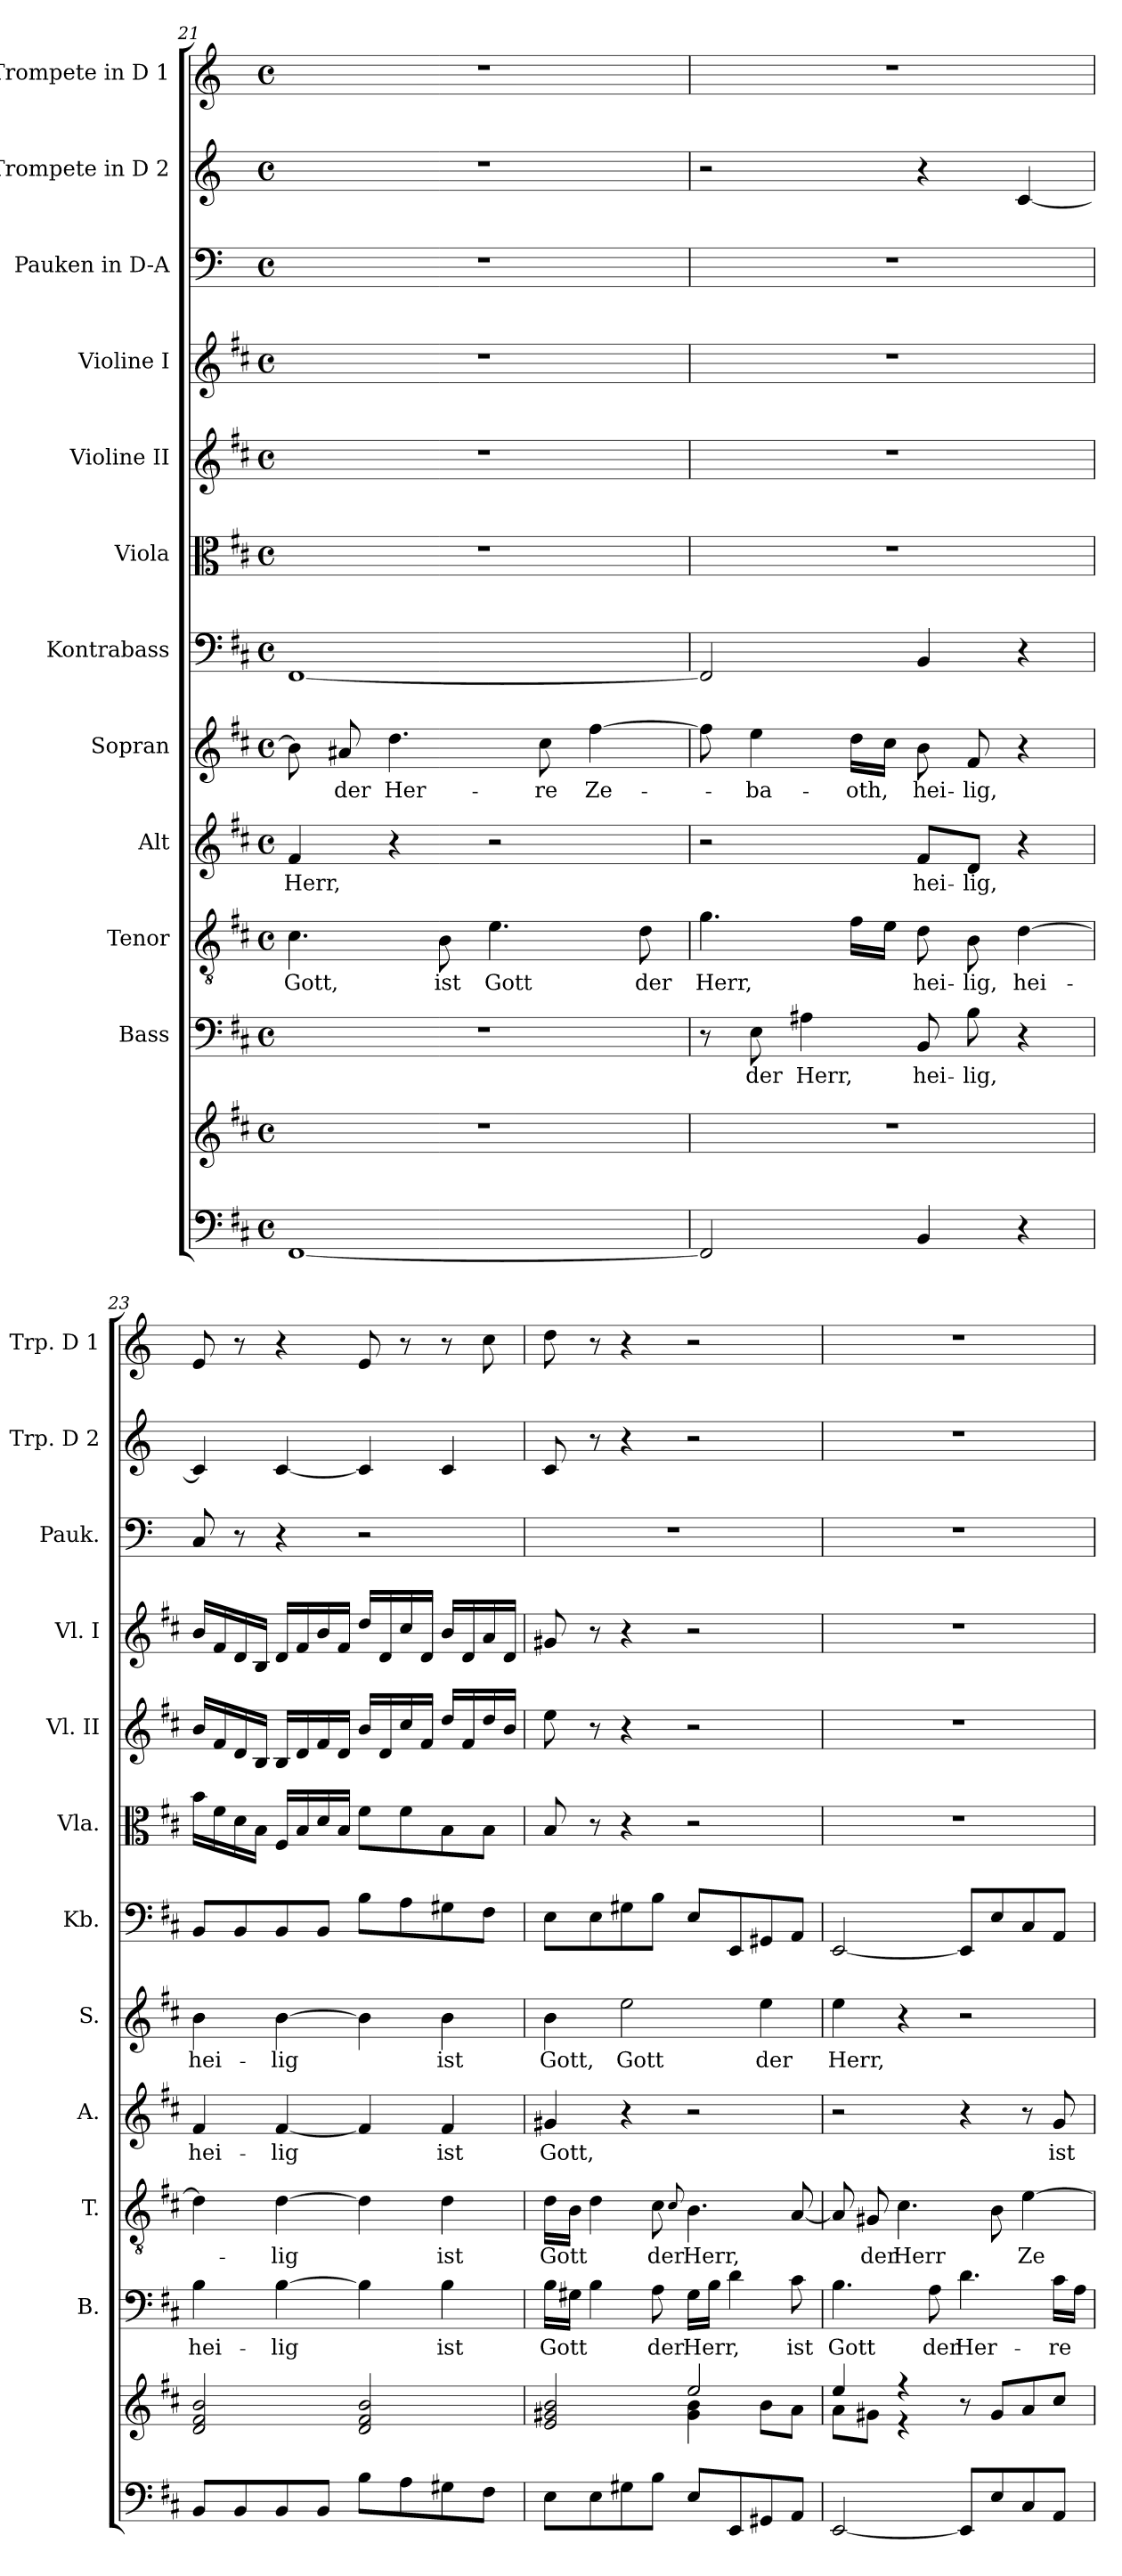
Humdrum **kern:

**kern	**kern	**kern	**text	**kern	**text	**kern	**text	**kern	**text	**kern	**kern	**kern	**kern	**kern	**kern	**kern
*part12	*part12	*part11	*part11	*part10	*part10	*part9	*part9	*part8	*part8	*part7	*part6	*part5	*part4	*part3	*part2	*part1
*staff13	*staff12	*staff11	*staff11	*staff10	*staff10	*staff9	*staff9	*staff8	*staff8	*staff7	*staff6	*staff5	*staff4	*staff3	*staff2	*staff1
*	*	*I"Bass	*	*I"Tenor	*	*I"Alt	*	*I"Sopran	*	*I"Kontrabass	*I"Viola	*I"Violine II	*I"Violine I	*I"Pauken in D-A	*I"Trompete in D 2	*I"Trompete in D 1
*	*	*I'B.	*	*I'T.	*	*I'A.	*	*I'S.	*	*I'Kb.	*I'Vla.	*I'Vl. II	*I'Vl. I	*I'Pauk.	*I'Trp. D 2	*I'Trp. D 1
*clefF4	*clefG2	*clefF4	*	*clefGv2	*	*clefG2	*	*clefG2	*	*clefF4	*clefC3	*clefG2	*clefG2	*clefF4	*clefG2	*clefG2
*	*	*	*	*	*	*	*	*	*	*ITrd7c12	*	*	*	*ITrd-1c-2	*ITrd-1c-2	*ITrd-1c-2
*k[f#c#]	*k[f#c#]	*k[f#c#]	*	*k[f#c#]	*	*k[f#c#]	*	*k[f#c#]	*	*k[f#c#]	*k[f#c#]	*k[f#c#]	*k[f#c#]	*k[f#c#]	*k[f#c#]	*k[f#c#]
*D:	*D:	*D:	*	*D:	*	*D:	*	*D:	*	*D:	*D:	*D:	*D:	*D:	*D:	*D:
*M4/4	*M4/4	*M4/4	*	*M4/4	*	*M4/4	*	*M4/4	*	*M4/4	*M4/4	*M4/4	*M4/4	*M4/4	*M4/4	*M4/4
*met(c)	*met(c)	*met(c)	*	*met(c)	*	*met(c)	*	*met(c)	*	*met(c)	*met(c)	*met(c)	*met(c)	*met(c)	*met(c)	*met(c)
=21	=21	=21	=21	=21	=21	=21	=21	=21	=21	=21	=21	=21	=21	=21	=21	=21
!	!	!	!	!	!LO:LY:b	!	!LO:LY:b	!	!	!	!	!	!	!	!	!
[1FF#	1r	1r	.	4.c#\	Gott,	4f#/	Herr,	8b\]	.	[1FFF#	1r	1r	1r	1r	1r	1r
!	!	!	!	!	!	!	!	!	!LO:LY:b	!	!	!	!	!	!	!
.	.	.	.	.	.	.	.	8a#X/	der	.	.	.	.	.	.	.
!	!	!	!	!	!	!	!	!	!LO:LY:b	!	!	!	!	!	!	!
.	.	.	.	.	.	4r	.	4.dd\	Her-	.	.	.	.	.	.	.
!	!	!	!	!	!LO:LY:b	!	!	!	!	!	!	!	!	!	!	!
.	.	.	.	8B\	ist	.	.	.	.	.	.	.	.	.	.	.
!	!	!	!	!	!LO:LY:b	!	!	!	!	!	!	!	!	!	!	!
.	.	.	.	4.e\	Gott	2r	.	.	.	.	.	.	.	.	.	.
!	!	!	!	!	!	!	!	!	!LO:LY:b	!	!	!	!	!	!	!
.	.	.	.	.	.	.	.	8cc#\	-re	.	.	.	.	.	.	.
!	!	!	!	!	!	!	!	!	!LO:LY:b	!	!	!	!	!	!	!
.	.	.	.	.	.	.	.	[4ff#\	Ze-	.	.	.	.	.	.	.
!	!	!	!	!	!LO:LY:b	!	!	!	!	!	!	!	!	!	!	!
.	.	.	.	8d\	der	.	.	.	.	.	.	.	.	.	.	.
!!LO:PB:g=z
=22	=22	=22	=22	=22	=22	=22	=22	=22	=22	=22	=22	=22	=22	=22	=22	=22
!	!	!	!	!	!LO:LY:b	!	!	!	!	!	!	!	!	!	!	!
2FF#/]	1r	8r	.	4.g\	Herr,	2r	.	8ff#\]	.	2FFF#/]	1r	1r	1r	1r	2r	1r
!	!	!	!LO:LY:b	!	!	!	!	!	!LO:LY:b	!	!	!	!	!	!	!
.	.	8E\	der	.	.	.	.	4ee\	-ba-	.	.	.	.	.	.	.
!	!	!	!LO:LY:b	!	!	!	!	!	!	!	!	!	!	!	!	!
.	.	4A#X\	Herr,	.	.	.	.	.	.	.	.	.	.	.	.	.
!	!	!	!	!	!	!	!	!	!LO:LY:b	!	!	!	!	!	!	!
.	.	.	.	16f#\LL	.	.	.	16dd\LL	-oth,	.	.	.	.	.	.	.
.	.	.	.	16e\JJ	.	.	.	16cc#\JJ	.	.	.	.	.	.	.	.
!	!	!	!LO:LY:b	!	!LO:LY:b	!	!LO:LY:b	!	!LO:LY:b	!	!	!	!	!	!	!
4BB/	.	8BB/	hei-	8d\	hei-	8f#/L	hei-	8b\	hei-	4BBB/	.	.	.	.	4r	.
!	!	!	!LO:LY:b	!	!LO:LY:b	!	!LO:LY:b	!	!LO:LY:b	!	!	!	!	!	!	!
.	.	8B\	-lig,	8B\	-lig,	8d/J	-lig,	8f#/	-lig,	.	.	.	.	.	.	.
!	!	!	!	!	!LO:LY:b	!	!	!	!	!	!	!	!	!	!	!
4r	.	4r	.	[4d\	hei-	4r	.	4r	.	4r	.	.	.	.	[4d/	.
=23	=23	=23	=23	=23	=23	=23	=23	=23	=23	=23	=23	=23	=23	=23	=23	=23
!	!	!	!LO:LY:b	!	!	!	!LO:LY:b	!	!LO:LY:b	!	!	!	!	!	!	!
8BB/L	2d/ 2f#/ 2b/	4B\	hei-	4d\]	.	4f#/	hei-	4b\	hei-	8BBB/L	16b\LL	16b/LL	16b/LL	8D/	4d/]	8f#/
.	.	.	.	.	.	.	.	.	.	.	16f#\	16f#/	16f#/	.	.	.
8BB/	.	.	.	.	.	.	.	.	.	8BBB/	16d\	16d/	16d/	8r	.	8r
.	.	.	.	.	.	.	.	.	.	.	16B\JJ	16B/JJ	16B/JJ	.	.	.
!	!	!	!LO:LY:b	!	!LO:LY:b	!	!LO:LY:b	!	!LO:LY:b	!	!	!	!	!	!	!
8BB/	.	[4B\	-lig	[4d\	-lig	[4f#/	-lig	[4b\	-lig	8BBB/	16F#/LL	16B/LL	16d/LL	4r	[4d/	4r
.	.	.	.	.	.	.	.	.	.	.	16B/	16d/	16f#/	.	.	.
8BB/J	.	.	.	.	.	.	.	.	.	8BBB/J	16d/	16f#/	16b/	.	.	.
.	.	.	.	.	.	.	.	.	.	.	16B/JJ	16d/JJ	16f#/JJ	.	.	.
8B\L	2d/ 2f#/ 2b/	4B\]	.	4d\]	.	4f#/]	.	4b\]	.	8BB\L	8f#\L	16b/LL	16dd/LL	2r	4d/]	8f#/
.	.	.	.	.	.	.	.	.	.	.	.	16d/	16d/	.	.	.
8A\	.	.	.	.	.	.	.	.	.	8AA\	8f#\	16cc#/	16cc#/	.	.	8r
.	.	.	.	.	.	.	.	.	.	.	.	16f#/JJ	16d/JJ	.	.	.
!	!	!	!LO:LY:b	!	!LO:LY:b	!	!LO:LY:b	!	!LO:LY:b	!	!	!	!	!	!	!
8G#X\	.	4B\	ist	4d\	ist	4f#/	ist	4b\	ist	8GG#X\	8B\	16dd/LL	16b/LL	.	4d/	8r
.	.	.	.	.	.	.	.	.	.	.	.	16f#/	16d/	.	.	.
8F#\J	.	.	.	.	.	.	.	.	.	8FF#\J	8B\J	16dd/	16a/	.	.	8dd\
.	.	.	.	.	.	.	.	.	.	.	.	16b/JJ	16d/JJ	.	.	.
=24	=24	=24	=24	=24	=24	=24	=24	=24	=24	=24	=24	=24	=24	=24	=24	=24
*	*^	*	*	*	*	*	*	*	*	*	*	*	*	*	*	*
!	!	!	!	!LO:LY:b	!	!LO:LY:b	!	!LO:LY:b	!	!LO:LY:b	!	!	!	!	!	!	!
8E\L	2e/ 2g#X/ 2b/	2ryy	16B\LL	Gott	16d\LL	Gott	4g#X/	Gott,	4b\	Gott,	8EE\L	8B/	8ee\	8g#X/	1r	8d/	8ee\
.	.	.	16G#X\JJ	.	16B\JJ	.	.	.	.	.	.	.	.	.	.	.	.
8E\	.	.	4B\	.	4d\	.	.	.	.	.	8EE\	8r	8r	8r	.	8r	8r
!	!	!	!	!	!	!	!	!	!	!LO:LY:b	!	!	!	!	!	!	!
8G#X\	.	.	.	.	.	.	4r	.	2ee\	Gott	8GG#X\	4r	4r	4r	.	4r	4r
!	!	!	!	!LO:LY:b	!	!LO:LY:b	!	!	!	!	!	!	!	!	!	!	!
8B\J	.	.	8A\	der	8c#\	der	.	.	.	.	8BB\J	.	.	.	.	.	.
.	.	.	.	.	8qqc#/	.	.	.	.	.	.	.	.	.	.	.	.
!	!	!	!	!LO:LY:b	!	!LO:LY:b	!	!	!	!	!	!	!	!	!	!	!
8E/L	2ee/	4g#\ 4b\	16G#\LL	Herr,	4.B\	Herr,	2r	.	.	.	8EE/L	2r	2r	2r	.	2r	2r
.	.	.	16B\JJ	.	.	.	.	.	.	.	.	.	.	.	.	.	.
8EE/	.	.	4d\	.	.	.	.	.	.	.	8EEE/	.	.	.	.	.	.
!	!	!	!	!	!	!	!	!	!	!LO:LY:b	!	!	!	!	!	!	!
8GG#X/	.	8b\L	.	.	.	.	.	.	4ee\	der	8GGG#X/	.	.	.	.	.	.
!	!	!	!	!LO:LY:b	!	!	!	!	!	!	!	!	!	!	!	!	!
8AA/J	.	8a\J	8c#\	ist	[8A/	.	.	.	.	.	8AAA/J	.	.	.	.	.	.
!!LO:PB:g=z
=25	=25	=25	=25	=25	=25	=25	=25	=25	=25	=25	=25	=25	=25	=25	=25	=25	=25
!	!	!	!	!LO:LY:b	!	!	!	!	!	!LO:LY:b	!	!	!	!	!	!	!
[2EE/	4ee/	8a\L	4.B\	Gott	8A/]	.	2r	.	4ee\	Herr,	[2EEE/	1r	1r	1r	1r	1r	1r
!	!	!	!	!	!	!LO:LY:b	!	!	!	!	!	!	!	!	!	!	!
.	.	8g#X\J	.	.	8G#X/	der	.	.	.	.	.	.	.	.	.	.	.
!	!	!	!	!	!	!LO:LY:b	!	!	!	!	!	!	!	!	!	!	!
.	4r	4r	.	.	4.c#\	Herr	.	.	4r	.	.	.	.	.	.	.	.
!	!	!	!	!LO:LY:b	!	!	!	!	!	!	!	!	!	!	!	!	!
.	.	.	8A\	der	.	.	.	.	.	.	.	.	.	.	.	.	.
!	!	!	!	!LO:LY:b	!	!	!	!	!	!	!	!	!	!	!	!	!
8EE/L]	8r	2ryy	4.d\	Her-	.	.	4r	.	2r	.	8EEE/L]	.	.	.	.	.	.
8E/	8g#/L	.	.	.	8B\	.	.	.	.	.	8EE/	.	.	.	.	.	.
!	!	!	!	!	!	!LO:LY:b	!	!	!	!	!	!	!	!	!	!	!
8C#/	8a/	.	.	.	[4e\	Ze-	8r	.	.	.	8CC#/	.	.	.	.	.	.
!	!	!	!	!LO:LY:b	!	!	!	!LO:LY:b	!	!	!	!	!	!	!	!	!
8AA/J	8cc#/J	.	16c#\LL	-re	.	.	8g/	ist	.	.	8AAA/J	.	.	.	.	.	.
.	.	.	16A\JJ	.	.	.	.	.	.	.	.	.	.	.	.	.	.
*	*v	*v	*	*	*	*	*	*	*	*	*	*	*	*	*	*	*
=	=	=	=	=	=	=	=	=	=	=	=	=	=	=	=	=
*-	*-	*-	*-	*-	*-	*-	*-	*-	*-	*-	*-	*-	*-	*-	*-	*-
